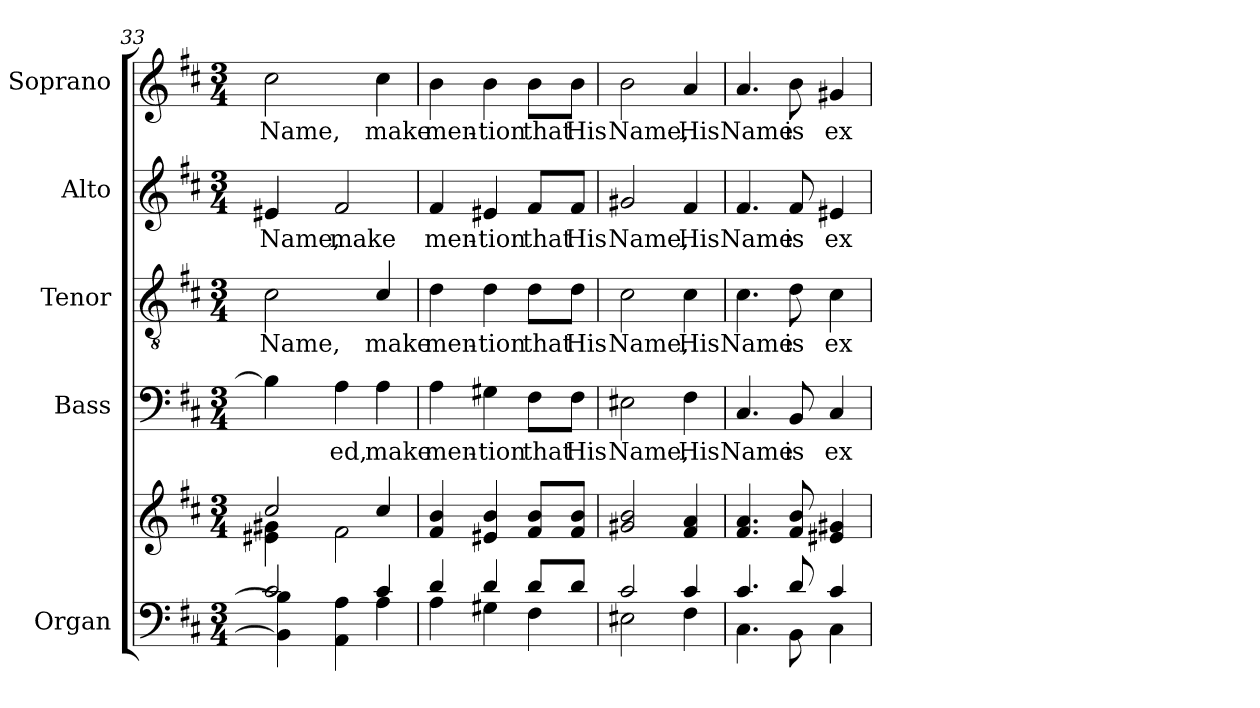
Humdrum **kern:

**kern	**kern	**kern	**text	**kern	**text	**kern	**text	**kern	**text
*part5	*part5	*part4	*part4	*part3	*part3	*part2	*part2	*part1	*part1
*staff6	*staff5	*staff4	*staff4	*staff3	*staff3	*staff2	*staff2	*staff1	*staff1
*I"Organ	*	*I"Bass	*	*I"Tenor	*	*I"Alto	*	*I"Soprano	*
*I'Org.	*	*I'B.	*	*I'T.	*	*I'A.	*	*I'S.	*
*clefF4	*clefG2	*clefF4	*	*clefGv2	*	*clefG2	*	*clefG2	*
*	*	*	*	*ITrd7c12	*	*	*	*	*
*k[f#c#]	*k[f#c#]	*k[f#c#]	*	*k[f#c#]	*	*k[f#c#]	*	*k[f#c#]	*
*D:	*D:	*D:	*	*D:	*	*D:	*	*D:	*
*M3/4	*M3/4	*M3/4	*	*M3/4	*	*M3/4	*	*M3/4	*
=33	=33	=33	=33	=33	=33	=33	=33	=33	=33
*^	*^	*	*	*	*	*	*	*	*
!	!	!	!	!	!	!	!LO:LY:b:color=#000000	!	!	!	!
!	!	!	!	!	!	!	!	!	!LO:LY:b:color=#000000	!	!
!	!	!	!	!	!	!	!	!	!	!	!LO:LY:b:color=#000000
2c#i/	4BBi\] 4Bi]	2cc#i/	4e#Xi\ 4g#Xi	4Bi\]	.	2C#i\	Name,	4e#Xi/	Name,	2cc#i\	Name,
!	!	!	!	!	!LO:LY:b:color=#000000	!	!	!	!	!	!
!	!	!	!	!	!	!	!	!	!LO:LY:b:color=#000000	!	!
.	4AAi\ 4Ai	.	2f#i\	4Ai\	-ed,	.	.	2f#i/	make	.	.
!	!	!	!	!	!LO:LY:b:color=#000000	!	!	!	!	!	!
!	!	!	!	!	!	!	!LO:LY:b:color=#000000	!	!	!	!
!	!	!	!	!	!	!	!	!	!	!	!LO:LY:b:color=#000000
4c#i/	4Ai\	4cc#i/	.	4Ai\	make	4C#i/	make	.	.	4cc#i\	make
*	*	*v	*v	*	*	*	*	*	*	*	*
!!LO:LB:g=z
=34	=34	=34	=34	=34	=34	=34	=34	=34	=34	=34
!	!	!	!	!LO:LY:b:color=#000000	!	!	!	!	!	!
!	!	!	!	!	!	!LO:LY:b:color=#000000	!	!	!	!
!	!	!	!	!	!	!	!	!LO:LY:b:color=#000000	!	!
!	!	!	!	!	!	!	!	!	!	!LO:LY:b:color=#000000
4di/	4Ai\	4f#i/ 4bi	4Ai\	men-	4Di\	men-	4f#i/	men-	4bi\	men-
!	!	!	!	!LO:LY:b:color=#000000	!	!	!	!	!	!
!	!	!	!	!	!	!LO:LY:b:color=#000000	!	!	!	!
!	!	!	!	!	!	!	!	!LO:LY:b:color=#000000	!	!
!	!	!	!	!	!	!	!	!	!	!LO:LY:b:color=#000000
4di/	4G#Xi\	4e#Xi/ 4bi	4G#Xi\	-tion	4Di\	-tion	4e#Xi/	-tion	4bi\	-tion
!	!	!	!	!LO:LY:b:color=#000000	!	!	!	!	!	!
!	!	!	!	!	!	!LO:LY:b:color=#000000	!	!	!	!
!	!	!	!	!	!	!	!	!LO:LY:b:color=#000000	!	!
!	!	!	!	!	!	!	!	!	!	!LO:LY:b:color=#000000
8di/L	4F#i\	8f#i/ 8biL	8F#i\L	that	8Di\L	that	8f#i/L	that	8bi\L	that
!	!	!	!	!LO:LY:b:color=#000000	!	!	!	!	!	!
!	!	!	!	!	!	!LO:LY:b:color=#000000	!	!	!	!
!	!	!	!	!	!	!	!	!LO:LY:b:color=#000000	!	!
!	!	!	!	!	!	!	!	!	!	!LO:LY:b:color=#000000
8di/J	.	8f#i/ 8biJ	8F#i\J	His	8Di\J	His	8f#i/J	His	8bi\J	His
=35	=35	=35	=35	=35	=35	=35	=35	=35	=35	=35
!	!	!	!	!LO:LY:b:color=#000000	!	!	!	!	!	!
!	!	!	!	!	!	!LO:LY:b:color=#000000	!	!	!	!
!	!	!	!	!	!	!	!	!LO:LY:b:color=#000000	!	!
!	!	!	!	!	!	!	!	!	!	!LO:LY:b:color=#000000
2c#i/	2E#Xi\	2g#Xi/ 2bi	2E#Xi\	Name,	2C#i\	Name,	2g#Xi/	Name,	2bi\	Name,
!	!	!	!	!LO:LY:b:color=#000000	!	!	!	!	!	!
!	!	!	!	!	!	!LO:LY:b:color=#000000	!	!	!	!
!	!	!	!	!	!	!	!	!LO:LY:b:color=#000000	!	!
!	!	!	!	!	!	!	!	!	!	!LO:LY:b:color=#000000
4c#i/	4F#i\	4f#i/ 4ai	4F#i\	His	4C#i\	His	4f#i/	His	4ai/	His
=36	=36	=36	=36	=36	=36	=36	=36	=36	=36	=36
!	!	!	!	!LO:LY:b:color=#000000	!	!	!	!	!	!
!	!	!	!	!	!	!LO:LY:b:color=#000000	!	!	!	!
!	!	!	!	!	!	!	!	!LO:LY:b:color=#000000	!	!
!	!	!	!	!	!	!	!	!	!	!LO:LY:b:color=#000000
4.c#i/	4.C#i\	4.f#i/ 4.ai	4.C#i/	Name	4.C#i\	Name	4.f#i/	Name	4.ai/	Name
!	!	!	!	!LO:LY:b:color=#000000	!	!	!	!	!	!
!	!	!	!	!	!	!LO:LY:b:color=#000000	!	!	!	!
!	!	!	!	!	!	!	!	!LO:LY:b:color=#000000	!	!
!	!	!	!	!	!	!	!	!	!	!LO:LY:b:color=#000000
8di/	8BBi\	8f#i/ 8bi	8BBi/	is	8Di\	is	8f#i/	is	8bi\	is
!	!	!	!	!LO:LY:b:color=#000000	!	!	!	!	!	!
!	!	!	!	!	!	!LO:LY:b:color=#000000	!	!	!	!
!	!	!	!	!	!	!	!	!LO:LY:b:color=#000000	!	!
!	!	!	!	!	!	!	!	!	!	!LO:LY:b:color=#000000
4c#i/	4C#i\	4e#Xi/ 4g#Xi	4C#i/	ex-	4C#i\	ex-	4e#Xi/	ex-	4g#Xi/	ex-
*v	*v	*	*	*	*	*	*	*	*	*
=	=	=	=	=	=	=	=	=	=
*-	*-	*-	*-	*-	*-	*-	*-	*-	*-
